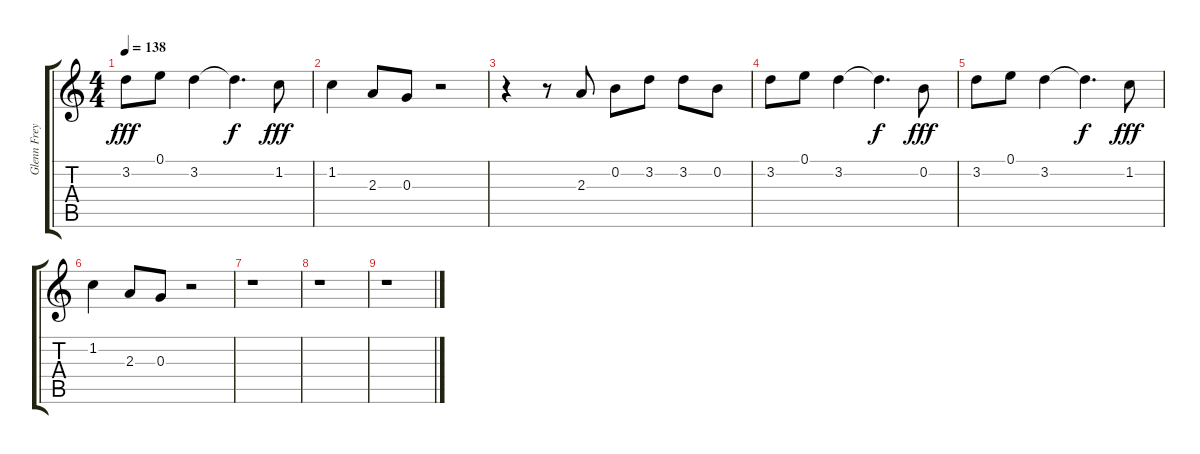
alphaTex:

\track ("Glenn Frey" "Glenn Frey") {instrument electricguitarjazz}
\staff {score tabs}
\tuning (E4 B3 G3 D3 A2 E2) {hide}
\ts (4 4)
\tempo 138
\clef g2
\ks c
3.2.8{dy fff} 0.1.8 3.2.4 3.2{t}.4{d dy f} 1.2.8{dy fff} |
1.2.4 2.3.8 0.3.8 r.2 |
r.4 r.8 2.3.8 0.2.8 3.2.8 3.2.8 0.2.8 |
3.2.8 0.1.8 3.2.4 3.2{t}.4{d dy f} 0.2.8{dy fff} |
3.2.8 0.1.8 3.2.4 3.2{t}.4{d dy f} 1.2.8{dy fff} |
1.2.4 2.3.8 0.3.8 r.2 |
r.1 |
r.1 |
r.1
